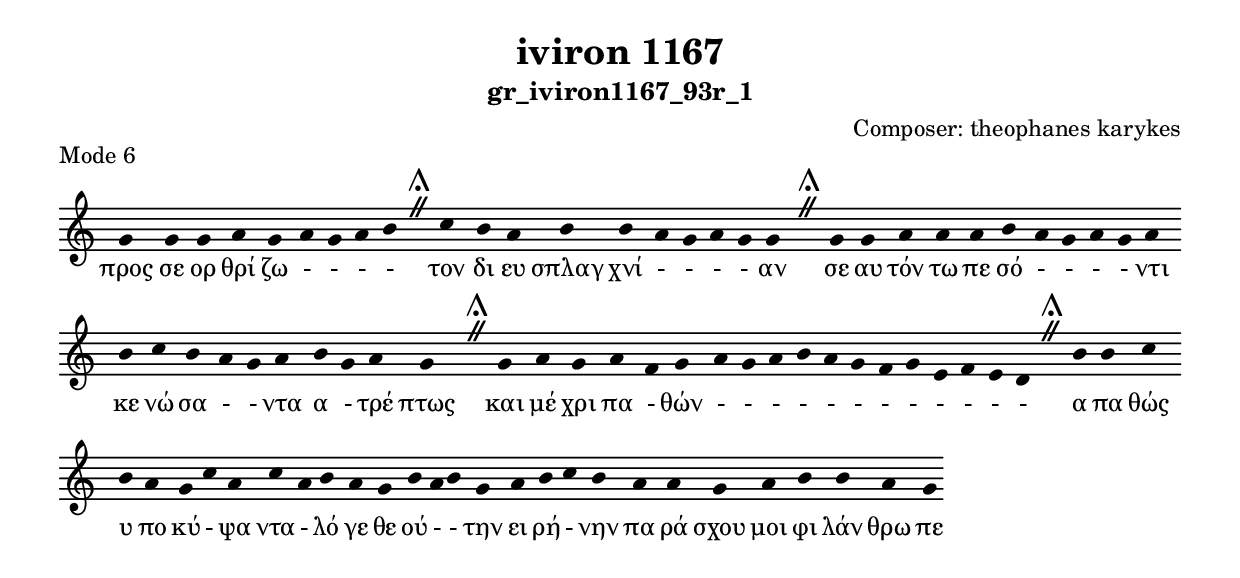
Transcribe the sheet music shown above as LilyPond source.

\include "gregorian.ly"

	\header {
 	  title = "iviron 1167"
	  subtitle = "gr_iviron1167_93r_1"
	  composer = "Composer: theophanes karykes"
	  piece = "Mode 6"
	}

	chant = {
	  g'4 g'4 g'4 a'4 g'4 a'4 g'4 a'4 b'4 \divisioMaior
 c''4 b'4 a'4 b'4 b'4 a'4 g'4 a'4 g'4 g'4 \divisioMaior
 g'4 g'4 a'4 a'4 a'4 b'4 a'4 g'4 a'4 g'4 a'4 b'4 c''4 b'4 a'4 g'4 a'4 b'4 g'4 a'4 g'4 \divisioMaior
 g'4 a'4 g'4 a'4 f'4 g'4 a'4 g'4 a'4 b'4 a'4 g'4 f'4 g'4 e'4 f'4 e'4 d'4 \divisioMaior
 b'4 b'4 c''4 b'4 a'4 g'4 c''4 a'4 c''4 a'4 b'4 a'4 g'4 b'4 a'4 b'4 g'4 a'4 b'4 c''4 b'4 a'4 a'4 g'4 a'4 b'4 b'4 a'4 g'4\finalis
	}

	verba = \lyricmode {προς σε ορ θρί ζω -  -  -  - 
τον δι ευ σπλαγ χνί -  -  -  - αν 
σε αυ τόν τω πε σό -  -  -  - ντι κε νώ σα -  - ντα α - τρέ πτως 
και μέ χρι πα - θών -  -  -  -  -  -  -  -  -  -  -  - 
α πα θώς υ πο κύ - ψα ντα - λό γε θε ού -  - την ει ρή - νην πα ρά σχου μοι φι λάν θρω πε 
	}


	\score {
	  \new Staff <<
	  \new Voice = "melody" \chant
	  \new Lyrics = "one" \lyricsto melody \verba
	  >>
	  \layout {
	    \context {
	      \Staff
	      \remove "Time_signature_engraver"
	      \remove "Bar_engraver"
	    }
	    \context {
	      \Voice
	      \remove "Stem_engraver"
	    }
	  }
	}